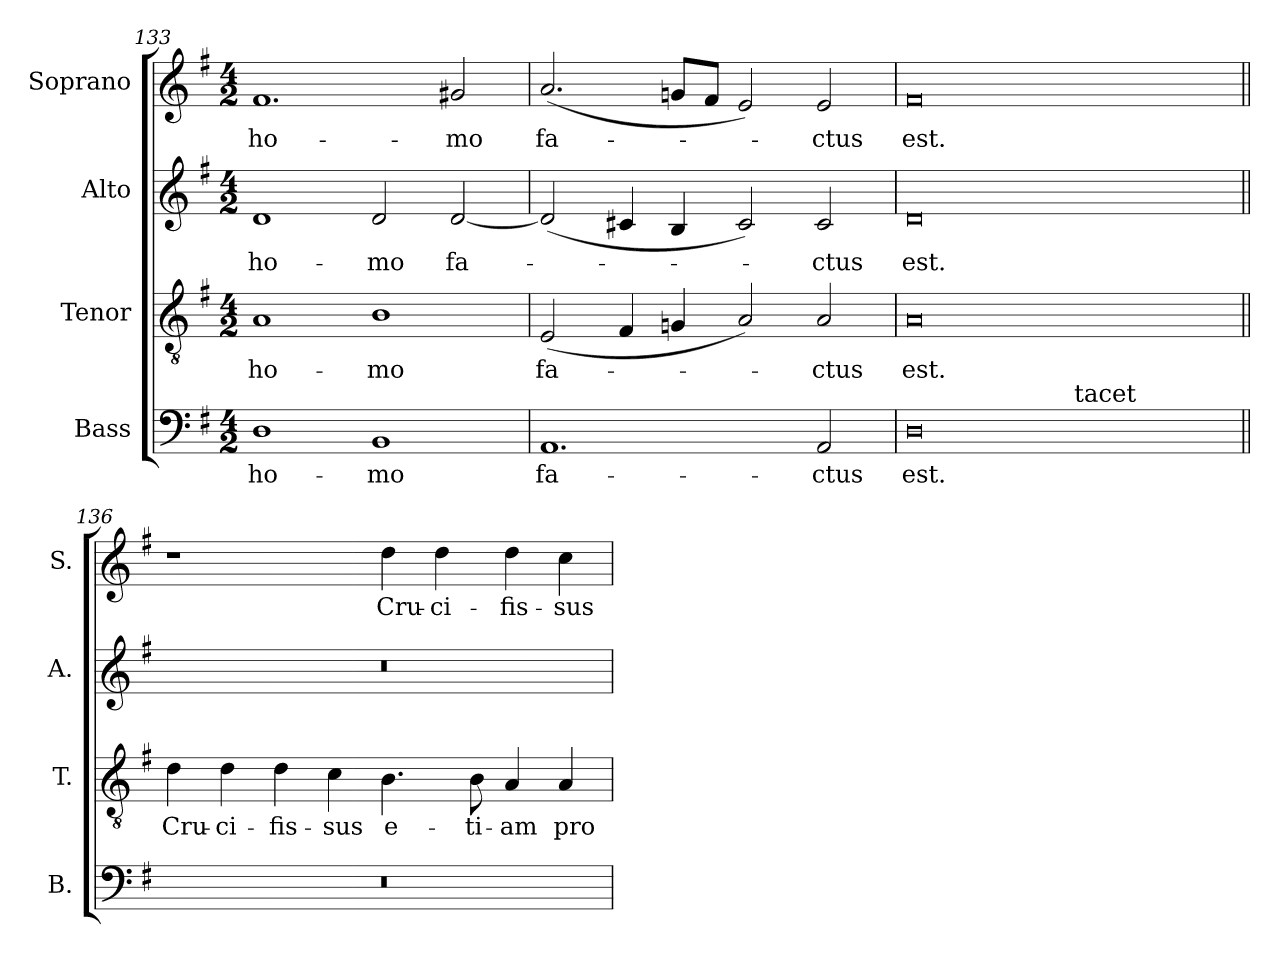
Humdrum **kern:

**kern	**text	**kern	**text	**kern	**text	**kern	**text
*part4	*part4	*part3	*part3	*part2	*part2	*part1	*part1
*staff4	*staff4	*staff3	*staff3	*staff2	*staff2	*staff1	*staff1
*I"Bass	*	*I"Tenor	*	*I"Alto	*	*I"Soprano	*
*I'B.	*	*I'T.	*	*I'A.	*	*I'S.	*
*clefF4	*	*clefGv2	*	*clefG2	*	*clefG2	*
*	*	*ITrd7c12	*	*	*	*	*
*k[f#]	*	*k[f#]	*	*k[f#]	*	*k[f#]	*
*G:	*	*G:	*	*G:	*	*G:	*
*M4/2	*	*M4/2	*	*M4/2	*	*M4/2	*
=133	=133	=133	=133	=133	=133	=133	=133
!	!LO:LY:b:color=#000000	!	!	!	!	!	!
!	!	!	!LO:LY:b:color=#000000	!	!	!	!
!	!	!	!	!	!LO:LY:b:color=#000000	!	!
!	!	!	!	!	!	!	!LO:LY:b:color=#000000
1Di	ho-	1AAi	ho-	1di	ho-	1.f#i	ho-
!	!LO:LY:b:color=#000000	!	!	!	!	!	!
!	!	!	!LO:LY:b:color=#000000	!	!	!	!
!	!	!	!	!	!LO:LY:b:color=#000000	!	!
1BBi	-mo	1BBi	-mo	2di/	-mo	.	.
!	!	!	!	!	!LO:LY:b:color=#000000	!	!
!	!	!	!	!	!	!	!LO:LY:b:color=#000000
.	.	.	.	[2di/	fa-	2g#Xi/	-mo
=134	=134	=134	=134	=134	=134	=134	=134
!	!LO:LY:b:color=#000000	!	!	!	!	!	!
!	!	!	!LO:LY:b:color=#000000	!	!	!	!
!	!	!	!	!	!	!	!LO:LY:b:color=#000000
1.AAi	fa-	(2EEi/	fa-	(2di/]	.	(2.ai/	fa-
.	.	4FF#i/	.	4c#Xi/	.	.	.
.	.	4GGni/	.	4Bi/	.	8gni/L	.
.	.	.	.	.	.	8f#i/J	.
.	.	2AAi/)	.	2c#i/)	.	2ei/)	.
!	!LO:LY:b:color=#000000	!	!	!	!	!	!
!	!	!	!LO:LY:b:color=#000000	!	!	!	!
!	!	!	!	!	!LO:LY:b:color=#000000	!	!
!	!	!	!	!	!	!	!LO:LY:b:color=#000000
2AAi/	-ctus	2AAi/	-ctus	2c#i/	-ctus	2ei/	-ctus
=135	=135	=135	=135	=135	=135	=135	=135
!	!LO:LY:b:color=#000000	!	!	!	!	!	!
!	!	!	!LO:LY:b:color=#000000	!	!	!	!
!	!	!	!	!	!LO:LY:b:color=#000000	!	!
!	!	!	!	!	!	!	!LO:LY:b:color=#000000
*^	*	*	*	*	*	*	*
0Di	1ryy	est.	0AAi	est.	0di	est.	0f#i	est.
.	8ryy	.	.	.	.	.	.	.
.	64...ryy	.	.	.	.	.	.	.
!	!LO:TX:a:t=tacet	!	!	!	!	!	!	!
.	2ryy	.	.	.	.	.	.	.
.	4ryy	.	.	.	.	.	.	.
.	16ryy	.	.	.	.	.	.	.
.	32ryy	.	.	.	.	.	.	.
.	512ryy	.	.	.	.	.	.	.
!!LO:LB:g=z
=136||	=136||	=136||	=136||	=136||	=136||	=136||	=136||	=136||
!LO:N:vis=1	!	!	!	!	!	!	!	!
*v	*v	*	*	*	*	*	*	*
*^	*	*	*	*	*	*	*
!	!	!	!	!LO:LY:b:color=#000000	!LO:N:vis=1	!	!	!
*v	*v	*	*	*	*	*	*	*
0r	.	4Di\	Cru-	0r	.	1r	.
!	!	!	!LO:LY:b:color=#000000	!	!	!	!
.	.	4Di\	-ci-	.	.	.	.
!	!	!	!LO:LY:b:color=#000000	!	!	!	!
.	.	4Di\	-fis-	.	.	.	.
!	!	!	!LO:LY:b:color=#000000	!	!	!	!
.	.	4Ci\	-sus	.	.	.	.
!	!	!	!LO:LY:b:color=#000000	!	!	!	!
!	!	!	!	!	!	!	!LO:LY:b:color=#000000
.	.	4.BBi\	e-	.	.	4ddi\	Cru-
!	!	!	!	!	!	!	!LO:LY:b:color=#000000
.	.	.	.	.	.	4ddi\	-ci-
!	!	!	!LO:LY:b:color=#000000	!	!	!	!
.	.	8BBi\	-ti-	.	.	.	.
!	!	!	!LO:LY:b:color=#000000	!	!	!	!
!	!	!	!	!	!	!	!LO:LY:b:color=#000000
.	.	4AAi/	-am	.	.	4ddi\	-fis-
!	!	!	!LO:LY:b:color=#000000	!	!	!	!
!	!	!	!	!	!	!	!LO:LY:b:color=#000000
.	.	4AAi/	pro	.	.	4cci\	-sus
=	=	=	=	=	=	=	=
*-	*-	*-	*-	*-	*-	*-	*-
